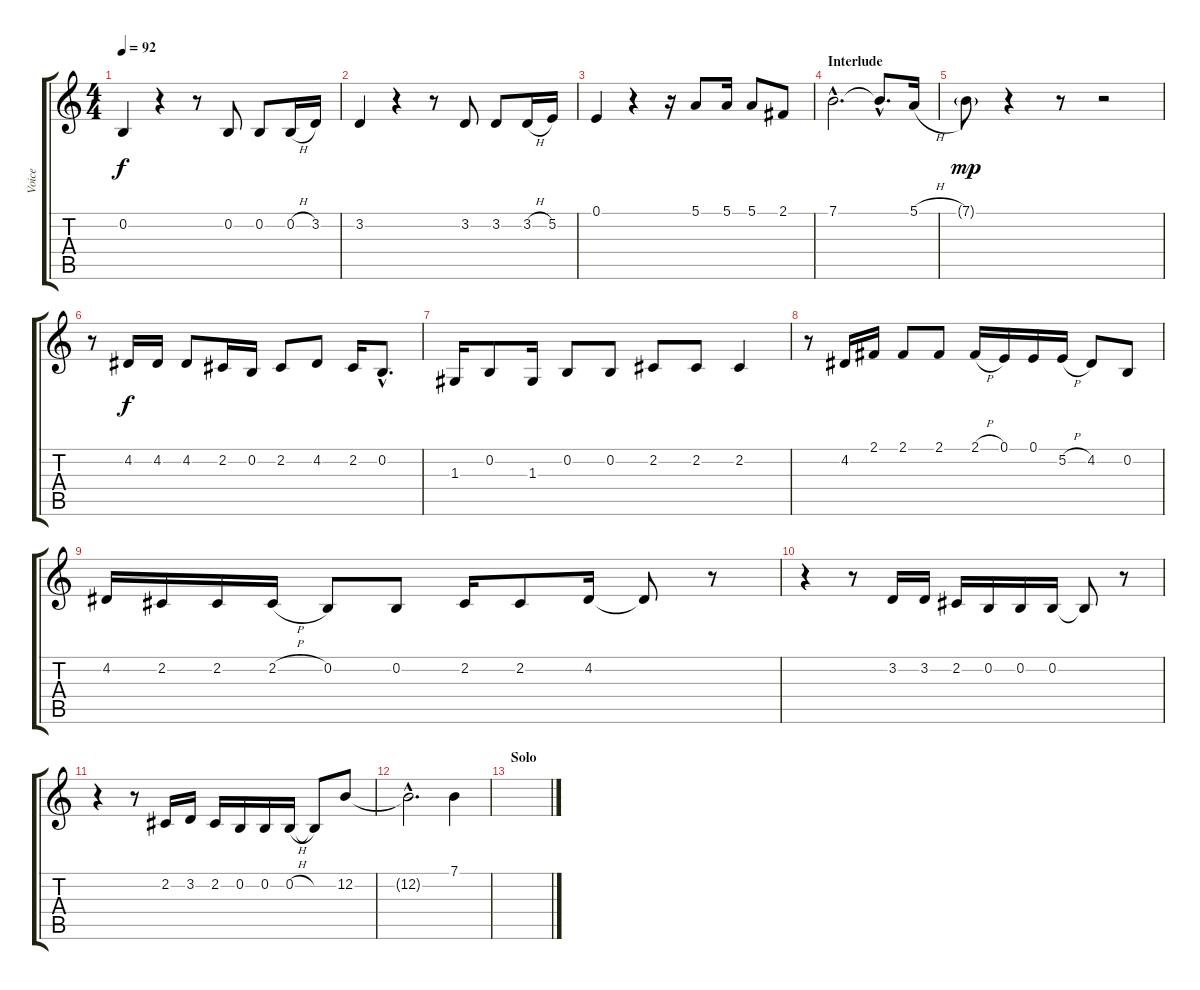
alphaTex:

\track ("Voice" "Voice") {instrument accordion}
\staff {score tabs}
\tuning (E4 B3 G3 D3 A2 E2) {hide}
\ts (4 4)
\tempo 92
\clef g2
\ks c
0.2.4{dy f} r.4 r.8 0.2.8 0.2.8 0.2{h}.16 3.2.16 |
3.2.4 r.4 r.8 3.2.8 3.2.8 3.2{h}.16 5.2.16 |
0.1.4 r.4 r.16 5.1.8 5.1.16 5.1.8 2.1.8 |
\section ("" "Interlude")
7.1{hac}.2{d} 7.1{hac t}.8{d} 5.1{h}.16 |
7.1{g}.8{dy mp} r.4 r.8 r.2 |
r.8 4.2.16{dy f} 4.2.16 4.2.8 2.2.16 0.2.16 2.2.8 4.2.8 2.2.16 0.2{hac}.8{d} |
1.3.16 0.2.8 1.3.16 0.2.8 0.2.8 2.2.8 2.2.8 2.2.4 |
r.8 4.2.16 2.1.16 2.1.8 2.1.8 2.1{h}.16 0.1.16 0.1.16 5.2{h}.16 4.2.8 0.2.8 |
4.2.16 2.2.16 2.2.16 2.2{h}.16 0.2.8 0.2.8 2.2.16 2.2.8 4.2.16 4.2{t}.8 r.8 |
r.4 r.8 3.2.16 3.2.16 2.2.16 0.2.16 0.2.16 0.2.16 0.2{t}.8 r.8 |
r.4 r.8 2.2.16 3.2.16 2.2.16 0.2.16 0.2.16 0.2{h}.16 0.2{t}.8 12.2.8 |
12.2{hac t}.2{d} 7.1.4 |
\section ("" "Solo")
